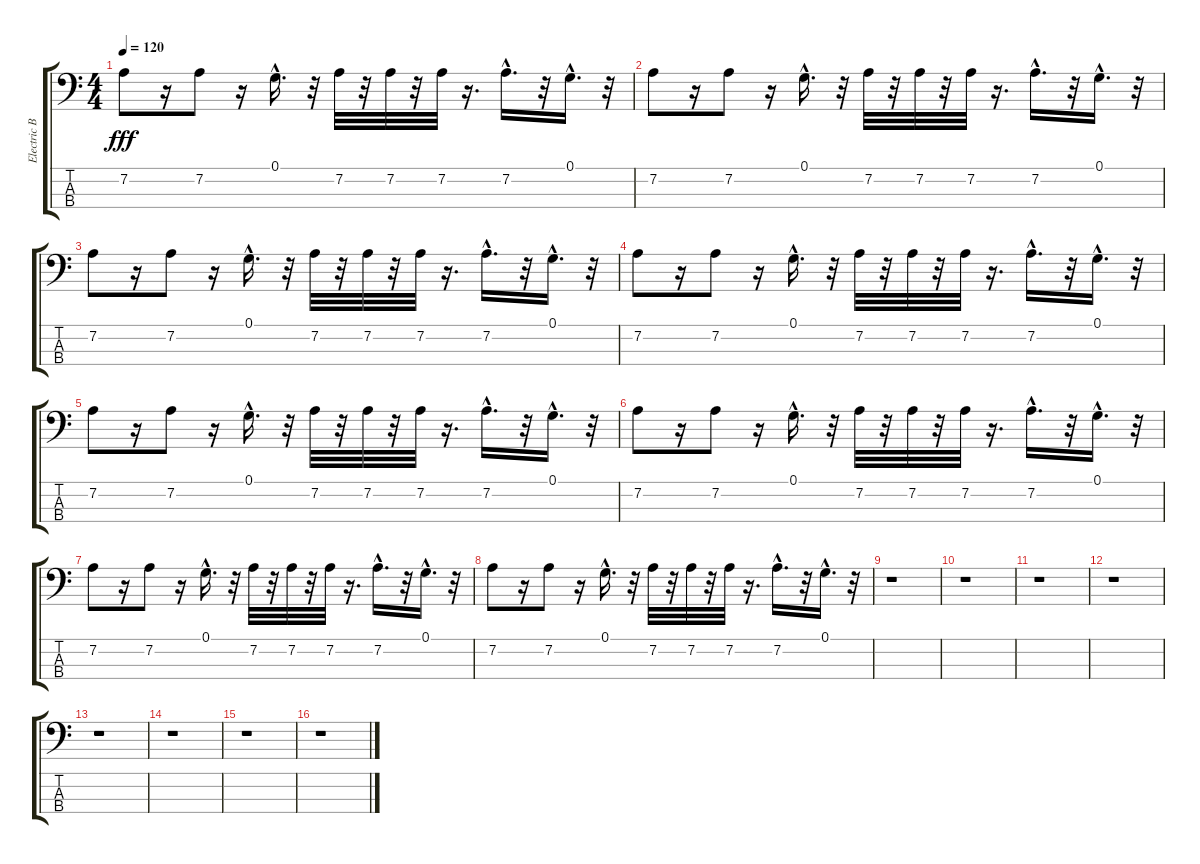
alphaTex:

\track ("Electric Bass" "Electric B") {instrument electricbassfinger}
\staff {score tabs}
\tuning (G2 D2 A1 E1) {hide}
\ts (4 4)
\tempo 120
\clef f4
\ks c
7.2.8{dy fff} r.16 7.2.8 r.16 0.1{hac}.16{d} r.32 7.2.32 r.32 7.2.32 r.32 7.2.32 r.16{d} 7.2{hac}.16{d} r.32 0.1{hac}.16{d} r.32 |
7.2.8 r.16 7.2.8 r.16 0.1{hac}.16{d} r.32 7.2.32 r.32 7.2.32 r.32 7.2.32 r.16{d} 7.2{hac}.16{d} r.32 0.1{hac}.16{d} r.32 |
7.2.8 r.16 7.2.8 r.16 0.1{hac}.16{d} r.32 7.2.32 r.32 7.2.32 r.32 7.2.32 r.16{d} 7.2{hac}.16{d} r.32 0.1{hac}.16{d} r.32 |
7.2.8 r.16 7.2.8 r.16 0.1{hac}.16{d} r.32 7.2.32 r.32 7.2.32 r.32 7.2.32 r.16{d} 7.2{hac}.16{d} r.32 0.1{hac}.16{d} r.32 |
7.2.8 r.16 7.2.8 r.16 0.1{hac}.16{d} r.32 7.2.32 r.32 7.2.32 r.32 7.2.32 r.16{d} 7.2{hac}.16{d} r.32 0.1{hac}.16{d} r.32 |
7.2.8 r.16 7.2.8 r.16 0.1{hac}.16{d} r.32 7.2.32 r.32 7.2.32 r.32 7.2.32 r.16{d} 7.2{hac}.16{d} r.32 0.1{hac}.16{d} r.32 |
7.2.8 r.16 7.2.8 r.16 0.1{hac}.16{d} r.32 7.2.32 r.32 7.2.32 r.32 7.2.32 r.16{d} 7.2{hac}.16{d} r.32 0.1{hac}.16{d} r.32 |
7.2.8 r.16 7.2.8 r.16 0.1{hac}.16{d} r.32 7.2.32 r.32 7.2.32 r.32 7.2.32 r.16{d} 7.2{hac}.16{d} r.32 0.1{hac}.16{d} r.32 |
r.1 |
r.1 |
r.1 |
r.1 |
r.1 |
r.1 |
r.1 |
r.1
